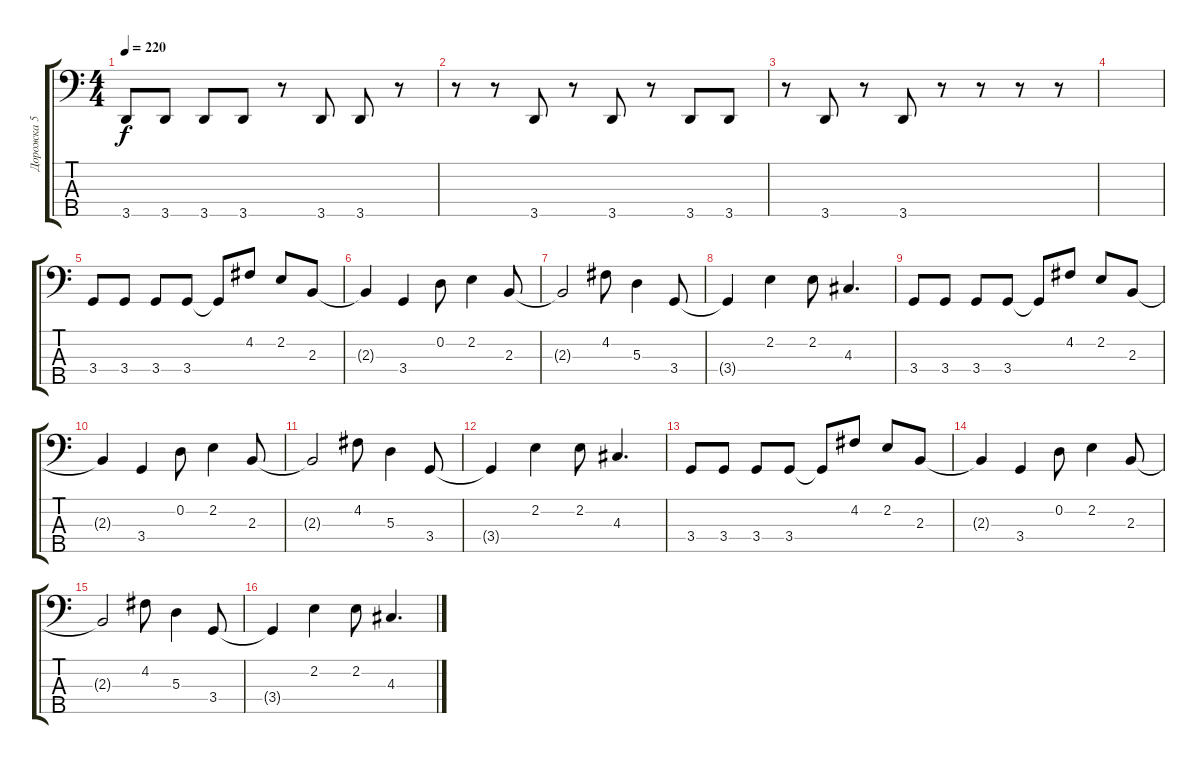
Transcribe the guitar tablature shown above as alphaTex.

\track ("Дорожка 5" "Дорожка 5") {instrument electricbassfinger}
\staff {score tabs}
\tuning (G2 D2 A1 E1 B0) {hide}
\ts (4 4)
\tempo 220
\clef f4
\ks c
3.5.8{dy f} 3.5.8 3.5.8 3.5.8 r.8 3.5.8 3.5.8 r.8 |
r.8 r.8 3.5.8 r.8 3.5.8 r.8 3.5.8 3.5.8 |
r.8 3.5.8 r.8 3.5.8 r.8 r.8 r.8 r.8 |
|
3.4.8 3.4.8 3.4.8 3.4.8 3.4{t}.8 4.2.8 2.2.8 2.3.8 |
2.3{t}.4 3.4.4 0.2.8 2.2.4 2.3.8 |
2.3{t}.2 4.2.8 5.3.4 3.4.8 |
3.4{t}.4 2.2.4 2.2.8 4.3.4{d} |
3.4.8 3.4.8 3.4.8 3.4.8 3.4{t}.8 4.2.8 2.2.8 2.3.8 |
2.3{t}.4 3.4.4 0.2.8 2.2.4 2.3.8 |
2.3{t}.2 4.2.8 5.3.4 3.4.8 |
3.4{t}.4 2.2.4 2.2.8 4.3.4{d} |
3.4.8 3.4.8 3.4.8 3.4.8 3.4{t}.8 4.2.8 2.2.8 2.3.8 |
2.3{t}.4 3.4.4 0.2.8 2.2.4 2.3.8 |
2.3{t}.2 4.2.8 5.3.4 3.4.8 |
3.4{t}.4 2.2.4 2.2.8 4.3.4{d}
